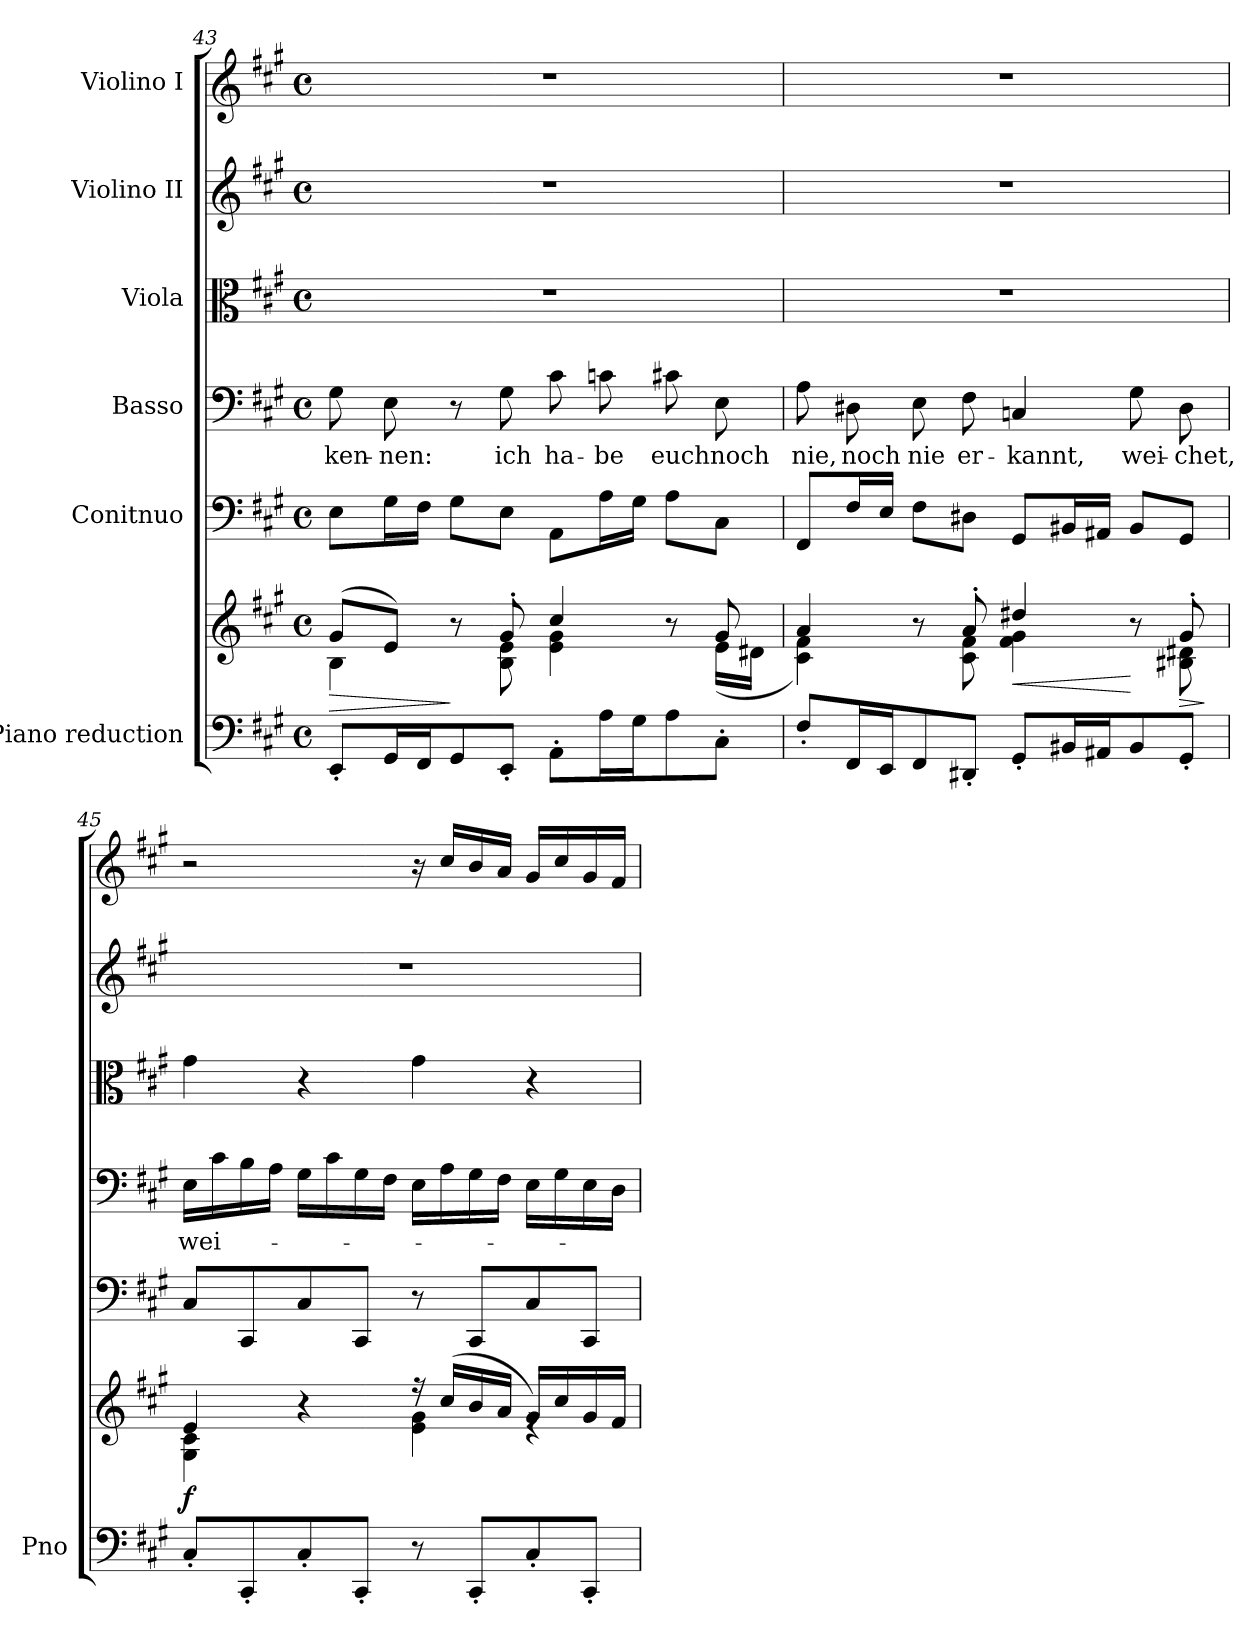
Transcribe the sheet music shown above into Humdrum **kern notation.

**kern	**kern	**dynam	**kern	**kern	**text	**kern	**kern	**kern
*part6	*part6	*part6	*part5	*part4	*part4	*part3	*part2	*part1
*staff7	*staff6	*staff6/7	*staff5	*staff4	*staff4	*staff3	*staff2	*staff1
*I"Piano reduction	*	*	*I"Conitnuo	*I"Basso	*	*I"Viola	*I"Violino II	*I"Violino I
*I'Pno	*	*	*	*	*	*	*	*
*clefF4	*clefG2	*	*clefF4	*clefF4	*	*clefC3	*clefG2	*clefG2
*k[f#c#g#]	*k[f#c#g#]	*	*k[f#c#g#]	*k[f#c#g#]	*	*k[f#c#g#]	*k[f#c#g#]	*k[f#c#g#]
*M4/4	*M4/4	*	*M4/4	*M4/4	*	*M4/4	*M4/4	*M4/4
*met(c)	*met(c)	*	*met(c)	*met(c)	*	*met(c)	*met(c)	*met(c)
=43	=43	=43	=43	=43	=43	=43	=43	=43
!	!	!LO:HP:b	!	!	!LO:LY:b	!	!	!
*	*^	*	*	*	*	*	*	*
8EE'/L	(>8g#/L	4B\	>	8E\L	8G#\	ken-	1r	1r	1r
!	!	!	!	!	!	!LO:LY:b	!	!	!
16GG#/L	8e/J)	.	.	16G#\L	8E\	nen:	.	.	.
16FF#/J	.	.	.	16F#\JJ	.	.	.	.	.
8GG#/	8r	8ryy	]	8G#\L	8r	.	.	.	.
!	!	!	!	!	!	!LO:LY:b	!	!	!
8EE'/J	8g#'/	8B\ 8e\	.	8E\J	8G#\	ich	.	.	.
!	!	!	!	!	!	!LO:LY:b	!	!	!
8AA'\L	4cc#/	4e\ 4g#\	.	8AA\L	8c#\	ha-	.	.	.
!	!	!	!	!	!	!LO:LY:b	!	!	!
16A\L	.	.	.	16A\L	8cn\	be	.	.	.
16G#\J	.	.	.	16G#\JJ	.	.	.	.	.
!	!	!	!	!	!	!LO:LY:b	!	!	!
8A\	8r	8ryy	.	8A\L	8c#X\	euch	.	.	.
!	!	!	!	!	!	!LO:LY:b	!	!	!
8C#'\J	8g#/	(<16e\LL	.	8C#\J	8E\	noch	.	.	.
.	.	16d#X\JJ	.	.	.	.	.	.	.
!!LO:PB:g=z
=44	=44	=44	=44	=44	=44	=44	=44	=44	=44
!	!	!	!	!	!	!LO:LY:b	!	!	!
8F#'/L	4a/	4c#\ 4f#\)	.	8FF#/L	8A\	nie,	1r	1r	1r
!	!	!	!	!	!	!LO:LY:b	!	!	!
16FF#/L	.	.	.	16F#/L	8D#X\	noch	.	.	.
16EE/J	.	.	.	16E/JJ	.	.	.	.	.
!	!	!	!	!	!	!LO:LY:b	!	!	!
8FF#/	8r	8ryy	.	8F#\L	8E\	nie	.	.	.
!	!	!	!	!	!	!LO:LY:b	!	!	!
8DD#X'/J	8a'/	8c#\ 8f#\	.	8D#X\J	8F#\	er-	.	.	.
!	!	!	!LO:HP:b	!	!	!LO:LY:b	!	!	!
8GG#'/L	4dd#X/	4f#\ 4g#\	<	8GG#/L	4Cn/	kannt,	.	.	.
16BB#X/L	.	.	.	16BB#X/L	.	.	.	.	.
16AA#X/J	.	.	.	16AA#X/JJ	.	.	.	.	.
!	!	!	!	!	!	!LO:LY:b	!	!	!
8BB#/	8r	8ryy	[	8BB#/L	8G#\	wei-	.	.	.
!	!	!	!LO:HP:b	!	!	!LO:LY:b	!	!	!
8GG#'/J	8g#'/	8B#X\ 8d#X\	>	8GG#/J	8D#\	chet,	.	.	.
*	*v	*v	*	*	*	*	*	*	*
.	.	]	.	.	.	.	.	.
=45	=45	=45	=45	=45	=45	=45	=45	=45
*	*^	*	*	*	*	*	*	*
!	!	!	!LO:DY:b	!	!	!LO:LY:b	!	!	!
8C#'/L	4e/	4G#\ 4c#\	f	8C#/L	16E\LL	wei-	4g#\	1r	2r
.	.	.	.	.	16c#\	.	.	.	.
8CC#'/	.	.	.	8CC#/	16B\	.	.	.	.
.	.	.	.	.	16A\JJ	.	.	.	.
8C#'/	4r	4ryy	.	8C#/	16G#\LL	.	4r	.	.
.	.	.	.	.	16c#\	.	.	.	.
8CC#'/J	.	.	.	8CC#/J	16G#\	.	.	.	.
.	.	.	.	.	16F#\JJ	.	.	.	.
8r	16r	4e\ 4g#\	.	8r	16E\LL	.	4g#\	.	16r
.	(>16cc#/LL	.	.	.	16A\	.	.	.	16cc#/LL
8CC#'/L	16b/	.	.	8CC#/L	16G#\	.	.	.	16b/
.	16a/JJ	.	.	.	16F#\JJ	.	.	.	16a/JJ
8C#'/	16g#/LL)	4re	.	8C#/	16E\LL	.	4r	.	16g#/LL
.	16cc#/	.	.	.	16G#\	.	.	.	16cc#/
8CC#'/J	16g#/	.	.	8CC#/J	16E\	.	.	.	16g#/
.	16f#/JJ	.	.	.	16D\JJ	.	.	.	16f#/JJ
*	*v	*v	*	*	*	*	*	*	*
=	=	=	=	=	=	=	=	=
*-	*-	*-	*-	*-	*-	*-	*-	*-
